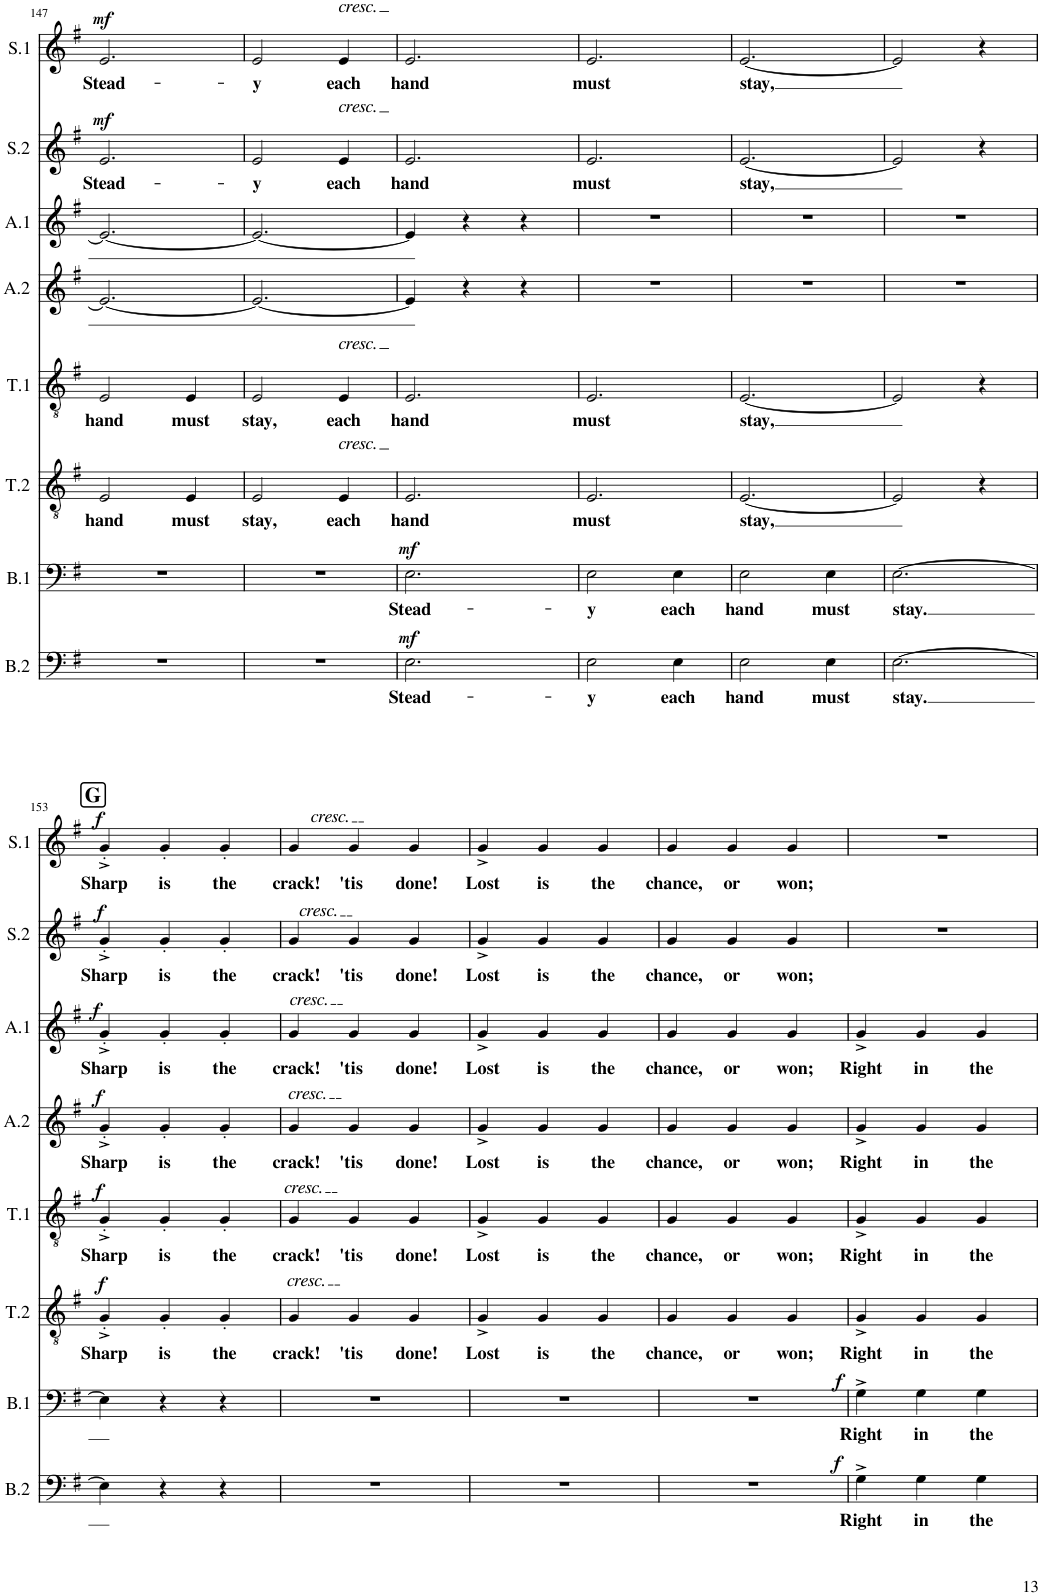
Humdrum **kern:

**kern	**text	**dynam	**kern	**text	**dynam	**kern	**text	**dynam	**kern	**text	**dynam	**kern	**text	**dynam	**kern	**text	**dynam	**kern	**text	**dynam	**kern	**text	**dynam
*part8	*part8	*part8	*part7	*part7	*part7	*part6	*part6	*part6	*part5	*part5	*part5	*part4	*part4	*part4	*part3	*part3	*part3	*part2	*part2	*part2	*part1	*part1	*part1
*staff8	*staff8	*staff8	*staff7	*staff7	*staff7	*staff6	*staff6	*staff6	*staff5	*staff5	*staff5	*staff4	*staff4	*staff4	*staff3	*staff3	*staff3	*staff2	*staff2	*staff2	*staff1	*staff1	*staff1
*I"Basse2	*	*	*I"Basse1	*	*	*I"Tenor2	*	*	*I"Tenor1	*	*	*I"Alto2	*	*	*I"Alto1	*	*	*I"Soprano2	*	*	*I"Soprano1	*	*
*I'B.2	*	*	*I'B.1	*	*	*I'T.2	*	*	*I'T.1	*	*	*I'A.2	*	*	*I'A.1	*	*	*I'S.2	*	*	*I'S.1	*	*
!!LO:PB:g=z
*clefF4	*	*	*clefF4	*	*	*clefGv2	*	*	*clefGv2	*	*	*clefG2	*	*	*clefG2	*	*	*clefG2	*	*	*clefG2	*	*
*k[f#]	*	*	*k[f#]	*	*	*k[f#]	*	*	*k[f#]	*	*	*k[f#]	*	*	*k[f#]	*	*	*k[f#]	*	*	*k[f#]	*	*
*M3/4	*	*	*M3/4	*	*	*M3/4	*	*	*M3/4	*	*	*M3/4	*	*	*M3/4	*	*	*M3/4	*	*	*M3/4	*	*
=147	=147	=147	=147	=147	=147	=147	=147	=147	=147	=147	=147	=147	=147	=147	=147	=147	=147	=147	=147	=147	=147	=147	=147
!	!	!	!	!	!	!	!LO:LY:b	!	!	!LO:LY:b	!	!	!	!	!	!	!	!	!LO:LY:b	!LO:DY:a	!	!LO:LY:b	!LO:DY:a
2.r	.	.	2.r	.	.	2E/	hand	.	2E/	hand	.	2.e/_	.	.	2.e/_	.	.	2.e/	Stead-	mf	2.e/	Stead-	mf
!	!	!	!	!	!	!	!LO:LY:b	!	!	!LO:LY:b	!	!	!	!	!	!	!	!	!	!	!	!	!
.	.	.	.	.	.	4E/	must	.	4E/	must	.	.	.	.	.	.	.	.	.	.	.	.	.
=148	=148	=148	=148	=148	=148	=148	=148	=148	=148	=148	=148	=148	=148	=148	=148	=148	=148	=148	=148	=148	=148	=148	=148
!	!	!	!	!	!	!	!LO:LY:b	!	!	!LO:LY:b	!	!	!	!	!	!	!	!	!LO:LY:b	!	!	!LO:LY:b	!
2.r	.	.	2.r	.	.	2E/	stay,	.	2E/	stay,	.	2.e/_	.	.	2.e/_	.	.	2e/	-y	.	2e/	-y	.
!	!	!	!	!	!	!	!	!	!	!	!	!	!	!	!	!	!	!	!	!	!LO:TX:a:i:t=cresc.	!	!
!	!	!	!	!	!	!	!	!	!	!	!	!	!	!	!	!	!	!LO:TX:a:i:t=cresc.	!	!	!	!	!
!	!	!	!	!	!	!	!	!	!LO:TX:a:i:t=cresc.	!	!	!	!	!	!	!	!	!	!	!	!	!	!
!	!	!	!	!	!	!LO:TX:a:i:t=cresc.	!	!	!	!	!	!	!	!	!	!	!	!	!	!	!	!	!
!	!	!	!	!	!	!	!LO:LY:b	!	!	!LO:LY:b	!	!	!	!	!	!	!	!	!LO:LY:b	!	!	!LO:LY:b	!
.	.	.	.	.	.	4E/	each	.	4E/	each	.	.	.	.	.	.	.	4e/	each	.	4e/	each	.
=149	=149	=149	=149	=149	=149	=149	=149	=149	=149	=149	=149	=149	=149	=149	=149	=149	=149	=149	=149	=149	=149	=149	=149
!	!LO:LY:b	!LO:DY:a	!	!LO:LY:b	!LO:DY:a	!	!LO:LY:b	!	!	!LO:LY:b	!	!	!	!	!	!	!	!	!LO:LY:b	!	!	!LO:LY:b	!
2.E\	Stead-	mf	2.E\	Stead-	mf	2.E/	hand	.	2.E/	hand	.	4e/]	.	.	4e/]	.	.	2.e/	hand	.	2.e/	hand	.
.	.	.	.	.	.	.	.	.	.	.	.	4r	.	.	4r	.	.	.	.	.	.	.	.
.	.	.	.	.	.	.	.	.	.	.	.	4r	.	.	4r	.	.	.	.	.	.	.	.
=150	=150	=150	=150	=150	=150	=150	=150	=150	=150	=150	=150	=150	=150	=150	=150	=150	=150	=150	=150	=150	=150	=150	=150
!	!LO:LY:b	!	!	!LO:LY:b	!	!	!LO:LY:b	!	!	!LO:LY:b	!	!	!	!	!	!	!	!	!LO:LY:b	!	!	!LO:LY:b	!
2E\	-y	.	2E\	-y	.	2.E/	must	.	2.E/	must	.	2.r	.	.	2.r	.	.	2.e/	must	.	2.e/	must	.
!	!LO:LY:b	!	!	!LO:LY:b	!	!	!	!	!	!	!	!	!	!	!	!	!	!	!	!	!	!	!
4E\	each	.	4E\	each	.	.	.	.	.	.	.	.	.	.	.	.	.	.	.	.	.	.	.
=151	=151	=151	=151	=151	=151	=151	=151	=151	=151	=151	=151	=151	=151	=151	=151	=151	=151	=151	=151	=151	=151	=151	=151
!	!LO:LY:b	!	!	!LO:LY:b	!	!	!LO:LY:b	!	!	!LO:LY:b	!	!	!	!	!	!	!	!	!LO:LY:b	!	!	!LO:LY:b	!
2E\	hand	.	2E\	hand	.	[2.E/	stay,	.	[2.E/	stay,	.	2.r	.	.	2.r	.	.	[2.e/	stay,	.	[2.e/	stay,	.
!	!LO:LY:b	!	!	!LO:LY:b	!	!	!	!	!	!	!	!	!	!	!	!	!	!	!	!	!	!	!
4E\	must	.	4E\	must	.	.	.	.	.	.	.	.	.	.	.	.	.	.	.	.	.	.	.
=152	=152	=152	=152	=152	=152	=152	=152	=152	=152	=152	=152	=152	=152	=152	=152	=152	=152	=152	=152	=152	=152	=152	=152
!	!LO:LY:b	!	!	!LO:LY:b	!	!	!	!	!	!	!	!	!	!	!	!	!	!	!	!	!	!	!
[2.E\	stay.	.	[2.E\	stay.	.	2E/]	.	.	2E/]	.	.	2.r	.	.	2.r	.	.	2e/]	.	.	2e/]	.	.
.	.	.	.	.	.	4r	.	.	4r	.	.	.	.	.	.	.	.	4r	.	.	4r	.	.
!!LO:LB:g=z
!!LO:REH:place=s1:a:B:cj:fs=14:t=G
=153	=153	=153	=153	=153	=153	=153	=153	=153	=153	=153	=153	=153	=153	=153	=153	=153	=153	=153	=153	=153	=153	=153	=153
!	!	!	!	!	!	!	!LO:LY:b	!LO:DY:a	!	!LO:LY:b	!LO:DY:a	!	!LO:LY:b	!LO:DY:a	!	!LO:LY:b	!LO:DY:a	!	!LO:LY:b	!LO:DY:a	!	!LO:LY:b	!LO:DY:a
4E\]	.	.	4E\]	.	.	4G'^/	Sharp	f	4G'^/	Sharp	f	4g'^/	Sharp	f	4g'^/	Sharp	f	4g'^/	Sharp	f	4g'^/	Sharp	f
!	!	!	!	!	!	!	!LO:LY:b	!	!	!LO:LY:b	!	!	!LO:LY:b	!	!	!LO:LY:b	!	!	!LO:LY:b	!	!	!LO:LY:b	!
4r	.	.	4r	.	.	4G'/	is	.	4G'/	is	.	4g'/	is	.	4g'/	is	.	4g'/	is	.	4g'/	is	.
!	!	!	!	!	!	!	!LO:LY:b	!	!	!LO:LY:b	!	!	!LO:LY:b	!	!	!LO:LY:b	!	!	!LO:LY:b	!	!	!LO:LY:b	!
4r	.	.	4r	.	.	4G'/	the	.	4G'/	the	.	4g'/	the	.	4g'/	the	.	4g'/	the	.	4g'/	the	.
=154	=154	=154	=154	=154	=154	=154	=154	=154	=154	=154	=154	=154	=154	=154	=154	=154	=154	=154	=154	=154	=154	=154	=154
!	!	!	!	!	!	!	!	!	!	!	!	!	!	!	!	!	!	!LO:TX:a:i:t=cresc.	!	!	!	!	!
!	!	!	!	!	!	!	!	!	!	!	!	!	!	!	!LO:TX:a:i:t=cresc.	!	!	!	!	!	!	!	!
!	!	!	!	!	!	!	!	!	!	!	!	!LO:TX:a:i:t=cresc.	!	!	!	!	!	!	!	!	!	!	!
!	!	!	!	!	!	!	!	!	!LO:TX:a:i:t=cresc.	!	!	!	!	!	!	!	!	!	!	!	!	!	!
!	!	!	!	!	!	!LO:TX:a:i:t=cresc.	!	!	!	!	!	!	!	!	!	!	!	!	!	!	!	!	!
!	!	!	!	!	!	!	!LO:LY:b	!	!	!LO:LY:b	!	!	!LO:LY:b	!	!	!LO:LY:b	!	!	!LO:LY:b	!	!	!LO:LY:b	!
*	*	*	*	*	*	*	*	*	*	*	*	*	*	*	*	*	*	*	*	*	*^	*	*
2.r	.	.	2.r	.	.	4G/	crack!	.	4G/	crack!	.	4g/	crack!	.	4g/	crack!	.	4g/	crack!	.	4g/	8ryy	crack!	.
!	!	!	!	!	!	!	!	!	!	!	!	!	!	!	!	!	!	!	!	!	!	!LO:TX:a:i:t=cresc.	!	!
.	.	.	.	.	.	.	.	.	.	.	.	.	.	.	.	.	.	.	.	.	.	2ryy	.	.
!	!	!	!	!	!	!	!LO:LY:b	!	!	!LO:LY:b	!	!	!LO:LY:b	!	!	!LO:LY:b	!	!	!LO:LY:b	!	!	!	!LO:LY:b	!
.	.	.	.	.	.	4G/	'tis	.	4G/	'tis	.	4g/	'tis	.	4g/	'tis	.	4g/	'tis	.	4g/	.	'tis	.
!	!	!	!	!	!	!	!LO:LY:b	!	!	!LO:LY:b	!	!	!LO:LY:b	!	!	!LO:LY:b	!	!	!LO:LY:b	!	!	!	!LO:LY:b	!
.	.	.	.	.	.	4G/	done!	.	4G/	done!	.	4g/	done!	.	4g/	done!	.	4g/	done!	.	4g/	.	done!	.
.	.	.	.	.	.	.	.	.	.	.	.	.	.	.	.	.	.	.	.	.	.	8ryy	.	.
=155	=155	=155	=155	=155	=155	=155	=155	=155	=155	=155	=155	=155	=155	=155	=155	=155	=155	=155	=155	=155	=155	=155	=155	=155
!	!	!	!	!	!	!	!LO:LY:b	!	!	!LO:LY:b	!	!	!LO:LY:b	!	!	!LO:LY:b	!	!	!LO:LY:b	!	!	!	!LO:LY:b	!
*	*	*	*	*	*	*	*	*	*	*	*	*	*	*	*	*	*	*	*	*	*v	*v	*	*
2.r	.	.	2.r	.	.	4G^/	Lost	.	4G^/	Lost	.	4g^/	Lost	.	4g^/	Lost	.	4g^/	Lost	.	4g^/	Lost	.
!	!	!	!	!	!	!	!LO:LY:b	!	!	!LO:LY:b	!	!	!LO:LY:b	!	!	!LO:LY:b	!	!	!LO:LY:b	!	!	!LO:LY:b	!
.	.	.	.	.	.	4G/	is	.	4G/	is	.	4g/	is	.	4g/	is	.	4g/	is	.	4g/	is	.
!	!	!	!	!	!	!	!LO:LY:b	!	!	!LO:LY:b	!	!	!LO:LY:b	!	!	!LO:LY:b	!	!	!LO:LY:b	!	!	!LO:LY:b	!
.	.	.	.	.	.	4G/	the	.	4G/	the	.	4g/	the	.	4g/	the	.	4g/	the	.	4g/	the	.
=156	=156	=156	=156	=156	=156	=156	=156	=156	=156	=156	=156	=156	=156	=156	=156	=156	=156	=156	=156	=156	=156	=156	=156
!	!	!	!	!	!	!	!LO:LY:b	!	!	!LO:LY:b	!	!	!LO:LY:b	!	!	!LO:LY:b	!	!	!LO:LY:b	!	!	!LO:LY:b	!
2.r	.	.	2.r	.	.	4G/	chance,	.	4G/	chance,	.	4g/	chance,	.	4g/	chance,	.	4g/	chance,	.	4g/	chance,	.
!	!	!	!	!	!	!	!LO:LY:b	!	!	!LO:LY:b	!	!	!LO:LY:b	!	!	!LO:LY:b	!	!	!LO:LY:b	!	!	!LO:LY:b	!
.	.	.	.	.	.	4G/	or	.	4G/	or	.	4g/	or	.	4g/	or	.	4g/	or	.	4g/	or	.
!	!	!	!	!	!	!	!LO:LY:b	!	!	!LO:LY:b	!	!	!LO:LY:b	!	!	!LO:LY:b	!	!	!LO:LY:b	!	!	!LO:LY:b	!
.	.	.	.	.	.	4G/	won;	.	4G/	won;	.	4g/	won;	.	4g/	won;	.	4g/	won;	.	4g/	won;	.
=157	=157	=157	=157	=157	=157	=157	=157	=157	=157	=157	=157	=157	=157	=157	=157	=157	=157	=157	=157	=157	=157	=157	=157
!	!LO:LY:b	!	!	!LO:LY:b	!	!	!LO:LY:b	!	!	!LO:LY:b	!	!	!LO:LY:b	!	!	!LO:LY:b	!	!	!	!	!	!	!
4G^\	Right	.	4G^\	Right	.	4G^/	Right	.	4G^/	Right	.	4g^/	Right	.	4g^/	Right	.	2.r	.	.	2.r	.	.
!	!LO:LY:b	!	!	!LO:LY:b	!	!	!LO:LY:b	!	!	!LO:LY:b	!	!	!LO:LY:b	!	!	!LO:LY:b	!	!	!	!	!	!	!
4G\	in	.	4G\	in	.	4G/	in	.	4G/	in	.	4g/	in	.	4g/	in	.	.	.	.	.	.	.
!	!LO:LY:b	!	!	!LO:LY:b	!	!	!LO:LY:b	!	!	!LO:LY:b	!	!	!LO:LY:b	!	!	!LO:LY:b	!	!	!	!	!	!	!
4G\	the	.	4G\	the	.	4G/	the	.	4G/	the	.	4g/	the	.	4g/	the	.	.	.	.	.	.	.
=	=	=	=	=	=	=	=	=	=	=	=	=	=	=	=	=	=	=	=	=	=	=	=
*-	*-	*-	*-	*-	*-	*-	*-	*-	*-	*-	*-	*-	*-	*-	*-	*-	*-	*-	*-	*-	*-	*-	*-
